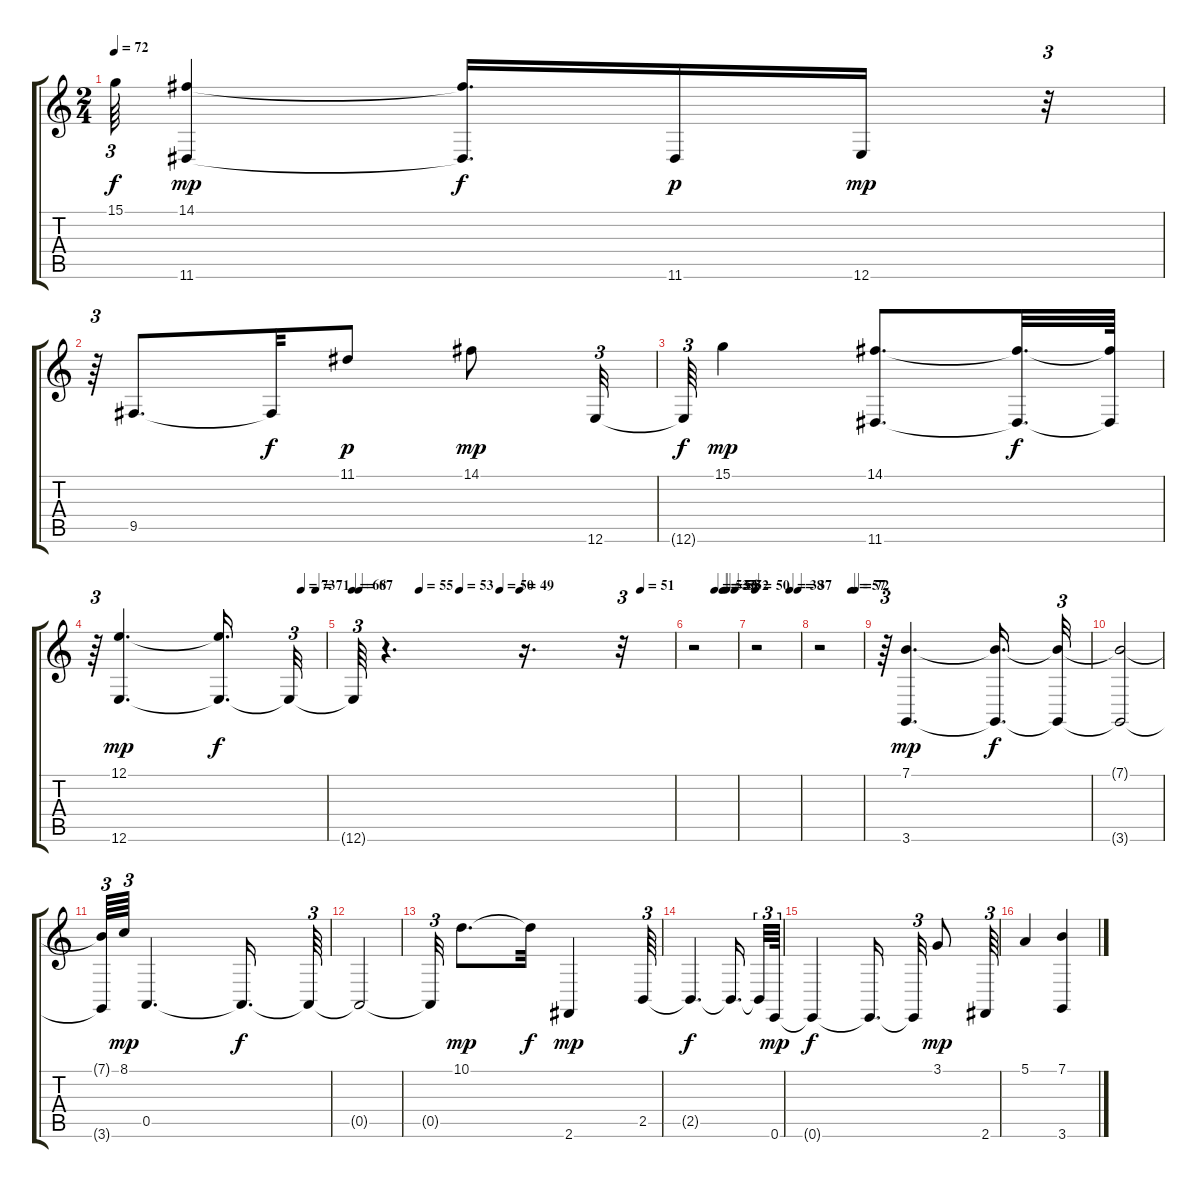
\track "" {instrument stringensemble1}
\staff {score tabs}
\tuning (E4 B3 G3 D3 A2 E2) {hide}
\ts (2 4)
\tempo 72
\clef g2
\ks c
15.1{t}.64{tu (3 2) dy f} (14.1 11.6).4{dy mp} (14.1{t} 11.6{t}).16{d dy f} 11.6.16{dy p} 12.6.16{dy mp} r.32{tu (3 2)} |
r.64{tu (3 2)} 9.5.8{d} 9.5{t}.32{dy f} 11.1.8{dy p} 14.1.8{dy mp} 12.6.32{tu (3 2)} |
12.6{t}.64{tu (3 2) dy f} 15.1.4{dy mp} (14.1 11.6).8{d} (14.1{t} 11.6{t}).32{d dy f} (14.1{t} 11.6{t}).64 |
\tempo (73 0.8958333333333334)
\tempo (71 0.9583333333333334)
r.64{tu (3 2)} (12.1 12.6).4{d dy mp} (12.1{t} 12.6{t}).16{d dy f} 12.6{t}.32{tu (3 2)} |
\tempo 68
\tempo (67 0.020833333333333332)
\tempo (55 0.20833333333333334)
\tempo (53 0.3333333333333333)
\tempo (50 0.4583333333333333)
\tempo (49 0.5208333333333334)
\tempo (51 0.8958333333333334)
12.6{t}.64{tu (3 2)} r.4{d} r.16{d} r.32{tu (3 2)} |
\tempo (53 0.5)
\tempo (55 0.6875)
\tempo (56 0.7083333333333334)
\tempo (58 0.7708333333333334)
\tempo (52 0.9583333333333334)
r.2 |
\tempo 50
\tempo (38 0.7708333333333334)
\tempo (37 0.9583333333333334)
r.2 |
\tempo (57 0.75)
\tempo (72 0.8333333333333334)
r.2 |
r.64{tu (3 2)} (7.1 3.6).4{d dy mp} (7.1{t} 3.6{t}).16{d dy f} (7.1{t} 3.6{t}).32{tu (3 2)} |
(7.1{t} 3.6{t}).2 |
(7.1{t} 3.6{t}).64{tu (3 2)} 8.1.64{tu (3 2) dy mp} 0.5.4{d} 0.5{t}.16{d dy f} 0.5{t}.64{tu (3 2)} |
0.5{t}.2 |
0.5{t}.32{tu (3 2)} 10.1.8{d dy mp} 10.1{t}.32{dy f} 2.6.4{dy mp} 2.5.64{tu (3 2)} |
2.5{t}.4{d dy f} 2.5{t}.16{d beam splitsecondary} 2.5{t}.32{tu (3 2)} 0.6.64{tu (3 2) dy mp} |
0.6{t}.4{dy f} 0.6{t}.16{d beam splitsecondary} 0.6{t}.32{tu (3 2)} 3.1.8{dy mp} 2.6.64{tu (3 2)} |
5.1.4 (7.1 3.6).4
